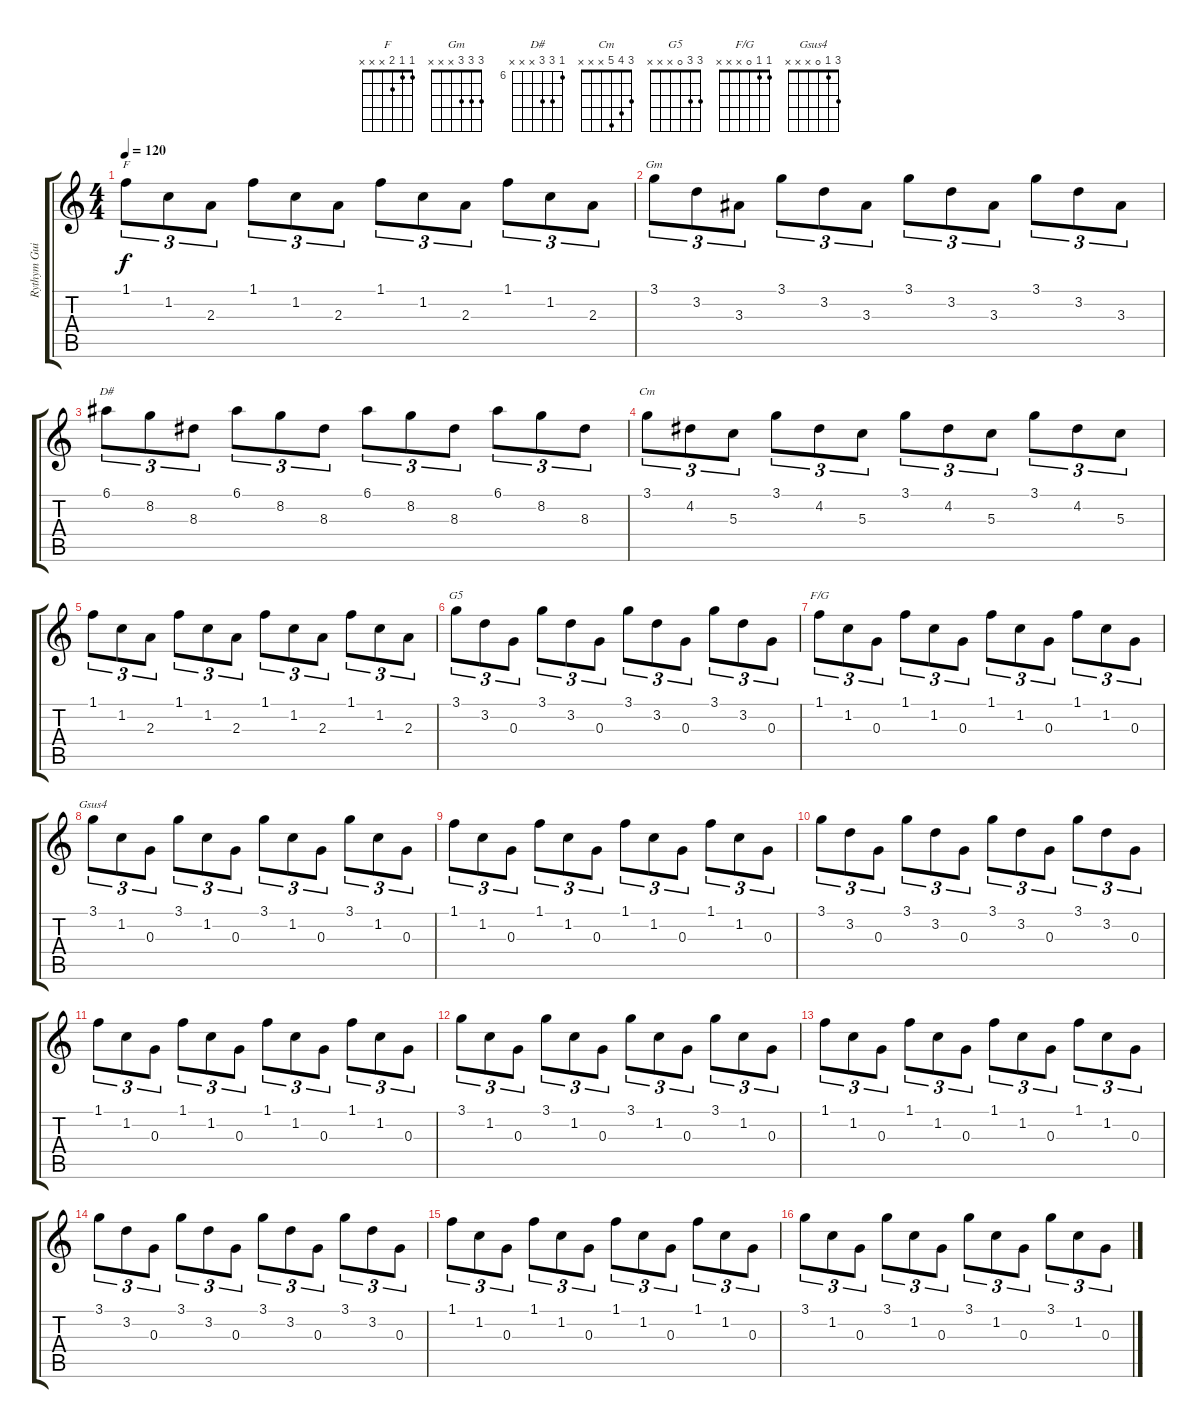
\track ("Rythym Guitar" "Rythym Gui") {instrument acousticguitarsteel}
\staff {score tabs}
\tuning (E4 B3 G3 D3 A2 E2) {hide}
\chord ("F" 1 1 2 x x x)
\chord ("Gm" 3 3 3 x x x)
\chord ("D#" 6 8 8 x x x) {firstfret 6}
\chord ("Cm" 3 4 5 x x x)
\chord ("G5" 3 3 0 x x x)
\chord ("F/G" 1 1 0 x x x)
\chord ("Gsus4" 3 1 0 x x x)
\ts (4 4)
\tempo 120
\clef g2
\ks c
1.1.8{tu (3 2) ch "F" dy f} 1.2.8{tu (3 2)} 2.3.8{tu (3 2)} 1.1.8{tu (3 2)} 1.2.8{tu (3 2)} 2.3.8{tu (3 2)} 1.1.8{tu (3 2)} 1.2.8{tu (3 2)} 2.3.8{tu (3 2)} 1.1.8{tu (3 2)} 1.2.8{tu (3 2)} 2.3.8{tu (3 2)} |
3.1.8{tu (3 2) ch "Gm"} 3.2.8{tu (3 2)} 3.3.8{tu (3 2)} 3.1.8{tu (3 2)} 3.2.8{tu (3 2)} 3.3.8{tu (3 2)} 3.1.8{tu (3 2)} 3.2.8{tu (3 2)} 3.3.8{tu (3 2)} 3.1.8{tu (3 2)} 3.2.8{tu (3 2)} 3.3.8{tu (3 2)} |
6.1.8{tu (3 2) ch "D#"} 8.2.8{tu (3 2)} 8.3.8{tu (3 2)} 6.1.8{tu (3 2)} 8.2.8{tu (3 2)} 8.3.8{tu (3 2)} 6.1.8{tu (3 2)} 8.2.8{tu (3 2)} 8.3.8{tu (3 2)} 6.1.8{tu (3 2)} 8.2.8{tu (3 2)} 8.3.8{tu (3 2)} |
3.1.8{tu (3 2) ch "Cm"} 4.2.8{tu (3 2)} 5.3.8{tu (3 2)} 3.1.8{tu (3 2)} 4.2.8{tu (3 2)} 5.3.8{tu (3 2)} 3.1.8{tu (3 2)} 4.2.8{tu (3 2)} 5.3.8{tu (3 2)} 3.1.8{tu (3 2)} 4.2.8{tu (3 2)} 5.3.8{tu (3 2)} |
1.1.8{tu (3 2)} 1.2.8{tu (3 2)} 2.3.8{tu (3 2)} 1.1.8{tu (3 2)} 1.2.8{tu (3 2)} 2.3.8{tu (3 2)} 1.1.8{tu (3 2)} 1.2.8{tu (3 2)} 2.3.8{tu (3 2)} 1.1.8{tu (3 2)} 1.2.8{tu (3 2)} 2.3.8{tu (3 2)} |
3.1.8{tu (3 2) ch "G5"} 3.2.8{tu (3 2)} 0.3.8{tu (3 2)} 3.1.8{tu (3 2)} 3.2.8{tu (3 2)} 0.3.8{tu (3 2)} 3.1.8{tu (3 2)} 3.2.8{tu (3 2)} 0.3.8{tu (3 2)} 3.1.8{tu (3 2)} 3.2.8{tu (3 2)} 0.3.8{tu (3 2)} |
1.1.8{tu (3 2) ch "F/G"} 1.2.8{tu (3 2)} 0.3.8{tu (3 2)} 1.1.8{tu (3 2)} 1.2.8{tu (3 2)} 0.3.8{tu (3 2)} 1.1.8{tu (3 2)} 1.2.8{tu (3 2)} 0.3.8{tu (3 2)} 1.1.8{tu (3 2)} 1.2.8{tu (3 2)} 0.3.8{tu (3 2)} |
3.1.8{tu (3 2) ch "Gsus4"} 1.2.8{tu (3 2)} 0.3.8{tu (3 2)} 3.1.8{tu (3 2)} 1.2.8{tu (3 2)} 0.3.8{tu (3 2)} 3.1.8{tu (3 2)} 1.2.8{tu (3 2)} 0.3.8{tu (3 2)} 3.1.8{tu (3 2)} 1.2.8{tu (3 2)} 0.3.8{tu (3 2)} |
1.1.8{tu (3 2)} 1.2.8{tu (3 2)} 0.3.8{tu (3 2)} 1.1.8{tu (3 2)} 1.2.8{tu (3 2)} 0.3.8{tu (3 2)} 1.1.8{tu (3 2)} 1.2.8{tu (3 2)} 0.3.8{tu (3 2)} 1.1.8{tu (3 2)} 1.2.8{tu (3 2)} 0.3.8{tu (3 2)} |
3.1.8{tu (3 2)} 3.2.8{tu (3 2)} 0.3.8{tu (3 2)} 3.1.8{tu (3 2)} 3.2.8{tu (3 2)} 0.3.8{tu (3 2)} 3.1.8{tu (3 2)} 3.2.8{tu (3 2)} 0.3.8{tu (3 2)} 3.1.8{tu (3 2)} 3.2.8{tu (3 2)} 0.3.8{tu (3 2)} |
1.1.8{tu (3 2)} 1.2.8{tu (3 2)} 0.3.8{tu (3 2)} 1.1.8{tu (3 2)} 1.2.8{tu (3 2)} 0.3.8{tu (3 2)} 1.1.8{tu (3 2)} 1.2.8{tu (3 2)} 0.3.8{tu (3 2)} 1.1.8{tu (3 2)} 1.2.8{tu (3 2)} 0.3.8{tu (3 2)} |
3.1.8{tu (3 2)} 1.2.8{tu (3 2)} 0.3.8{tu (3 2)} 3.1.8{tu (3 2)} 1.2.8{tu (3 2)} 0.3.8{tu (3 2)} 3.1.8{tu (3 2)} 1.2.8{tu (3 2)} 0.3.8{tu (3 2)} 3.1.8{tu (3 2)} 1.2.8{tu (3 2)} 0.3.8{tu (3 2)} |
1.1.8{tu (3 2)} 1.2.8{tu (3 2)} 0.3.8{tu (3 2)} 1.1.8{tu (3 2)} 1.2.8{tu (3 2)} 0.3.8{tu (3 2)} 1.1.8{tu (3 2)} 1.2.8{tu (3 2)} 0.3.8{tu (3 2)} 1.1.8{tu (3 2)} 1.2.8{tu (3 2)} 0.3.8{tu (3 2)} |
3.1.8{tu (3 2)} 3.2.8{tu (3 2)} 0.3.8{tu (3 2)} 3.1.8{tu (3 2)} 3.2.8{tu (3 2)} 0.3.8{tu (3 2)} 3.1.8{tu (3 2)} 3.2.8{tu (3 2)} 0.3.8{tu (3 2)} 3.1.8{tu (3 2)} 3.2.8{tu (3 2)} 0.3.8{tu (3 2)} |
1.1.8{tu (3 2)} 1.2.8{tu (3 2)} 0.3.8{tu (3 2)} 1.1.8{tu (3 2)} 1.2.8{tu (3 2)} 0.3.8{tu (3 2)} 1.1.8{tu (3 2)} 1.2.8{tu (3 2)} 0.3.8{tu (3 2)} 1.1.8{tu (3 2)} 1.2.8{tu (3 2)} 0.3.8{tu (3 2)} |
3.1.8{tu (3 2)} 1.2.8{tu (3 2)} 0.3.8{tu (3 2)} 3.1.8{tu (3 2)} 1.2.8{tu (3 2)} 0.3.8{tu (3 2)} 3.1.8{tu (3 2)} 1.2.8{tu (3 2)} 0.3.8{tu (3 2)} 3.1.8{tu (3 2)} 1.2.8{tu (3 2)} 0.3.8{tu (3 2)}
